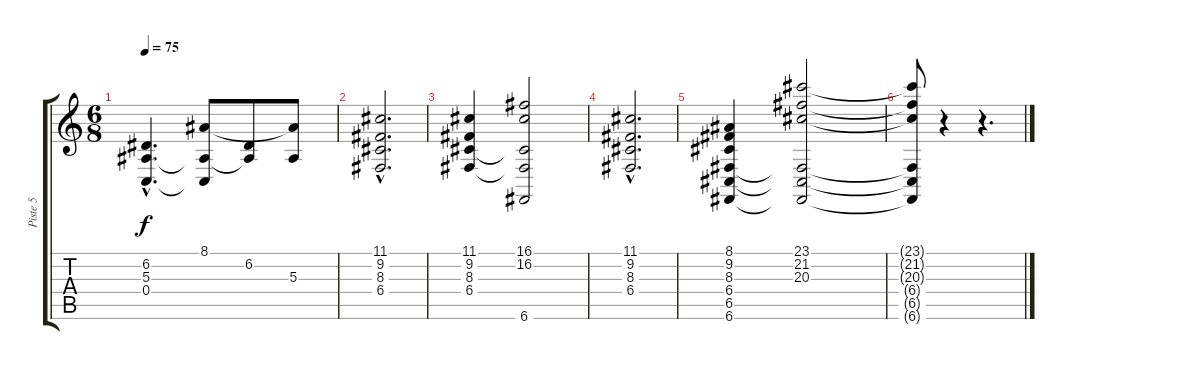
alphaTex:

\track ("Piste 5" "Piste 5") {instrument synthstrings2}
\staff {score tabs}
\tuning (D4 A3 F3 C3 G2 C2) {hide}
\ts (6 8)
\tempo 75
\clef g2
\ks c
(6.2{hac} 5.3{hac} 0.4{hac}).4{d dy f} (8.1 5.3{t} 0.4{t}).8 (6.2 5.3{t}).8 (8.1{t} 5.3).8 |
(11.1{hac} 9.2{hac} 8.3{hac} 6.4{hac}).2{d} |
(11.1 9.2 8.3 6.4).4 (16.1 16.2 8.3{t} 6.4{t} 6.6).2 |
(11.1{hac} 9.2{hac} 8.3{hac} 6.4{hac}).2{d} |
(8.1 9.2 8.3 6.4 6.5 6.6).4 (23.1 21.2 20.3 6.4{t} 6.5{t} 6.6{t}).2 |
(23.1{t} 21.2{t} 20.3{t} 6.4{t} 6.5{t} 6.6{t}).8 r.4 r.4{d}
